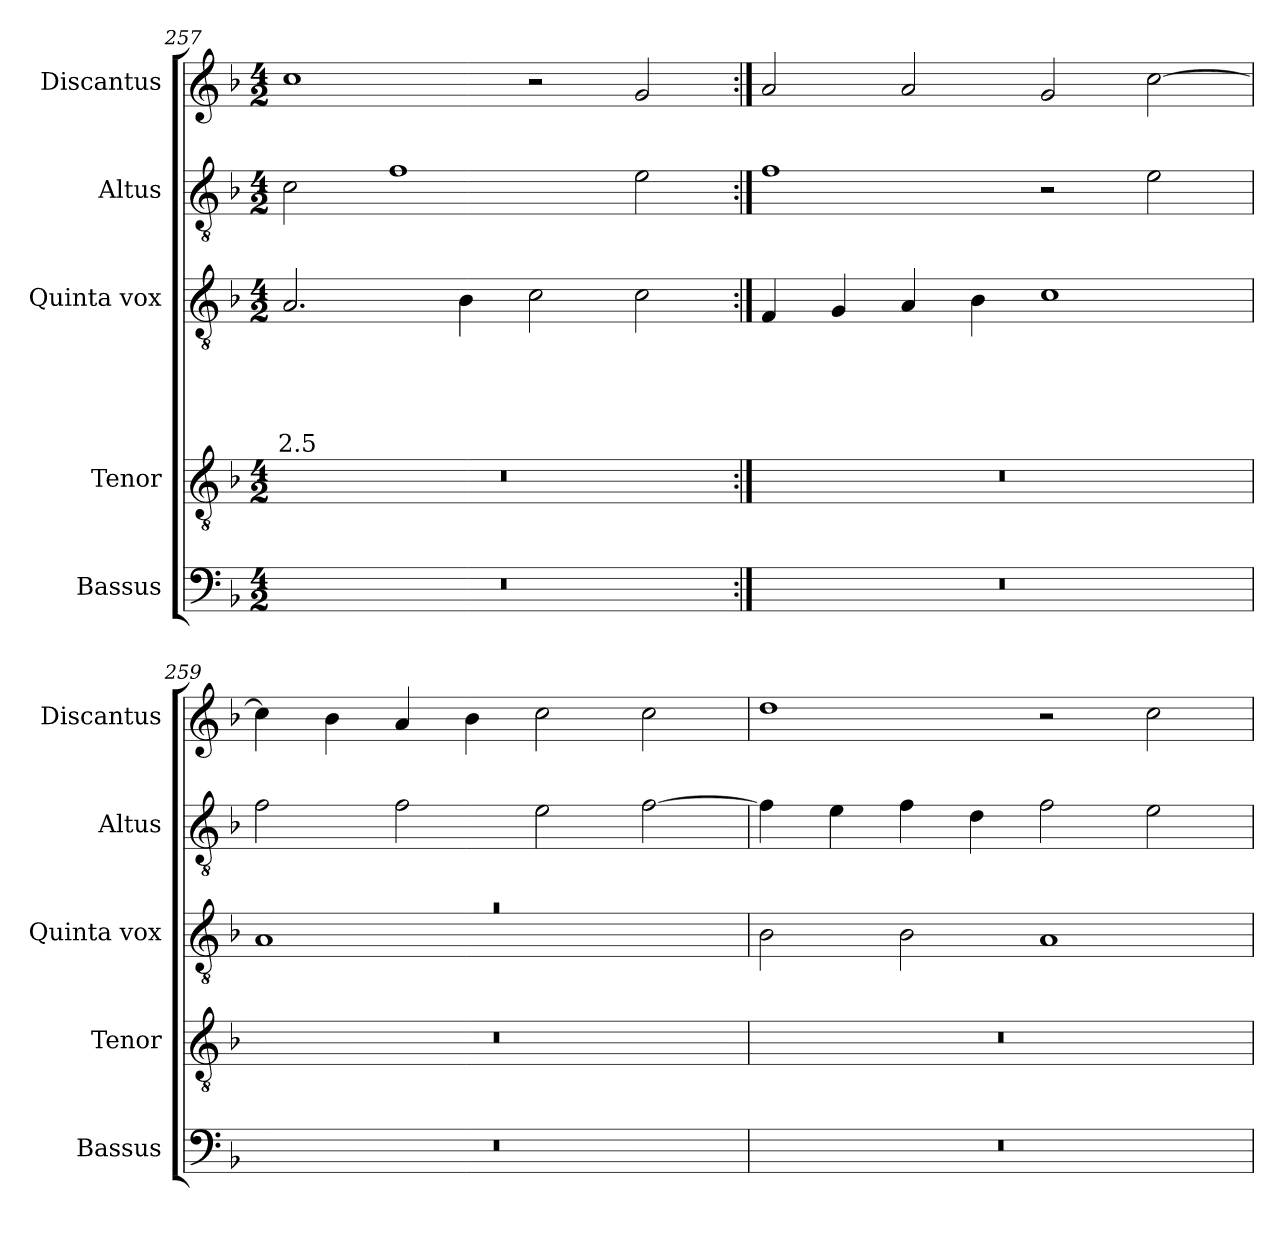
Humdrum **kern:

**kern	**kern	**kern	**text	**text	**text	**text	**text	**kern	**kern
*part5	*part4	*part3	*part3	*part3	*part3	*part3	*part3	*part2	*part1
*staff5	*staff4	*staff3	*staff3	*staff3	*staff3	*staff3	*staff3	*staff2	*staff1
*I"Bassus	*I"Tenor	*I"Quinta vox	*	*	*	*	*	*I"Altus	*I"Discantus
*I'Bassus	*I'Tenor	*I'Quinta vox	*	*	*	*	*	*I'Altus	*I'Discantus
*clefF4	*clefGv2	*clefGv2	*	*	*	*	*	*clefGv2	*clefG2
*ITrd-3c-5	*ITrd-3c-5	*	*	*	*	*	*	*ITrd-3c-5	*ITrd-3c-5
*k[b-e-]	*k[b-e-]	*k[b-]	*	*	*	*	*	*k[b-e-]	*k[b-e-]
*B-:	*B-:	*F:	*	*	*	*	*	*B-:	*B-:
*M4/2	*M4/2	*M4/2	*	*	*	*	*	*M4/2	*M4/2
=257	=257	=257	=257	=257	=257	=257	=257	=257	=257
!	!	!	!	!	!	!	!LO:LY:b	!	!
0r	0r	2.A/	.	.	.	.	2.5	2f\	1ff
.	.	.	.	.	.	.	.	1b-	.
.	.	4B-\	.	.	.	.	.	.	.
.	.	2c\	.	.	.	.	.	.	2r
.	.	2c\	.	.	.	.	.	2a\	2cc/
=258:|!	=258:|!	=258:|!	=258:|!	=258:|!	=258:|!	=258:|!	=258:|!	=258:|!	=258:|!
0r	0r	4F/	.	.	.	.	.	1b-	2dd/
.	.	4G/	.	.	.	.	.	.	.
.	.	4A/	.	.	.	.	.	.	2dd/
.	.	4B-\	.	.	.	.	.	.	.
.	.	1c	.	.	.	.	.	2r	2cc/
.	.	.	.	.	.	.	.	2a\	[>2ff\
!!LO:PB:g=z
=259	=259	=259	=259	=259	=259	=259	=259	=259	=259
!	!	!LO:N:vis=1	!	!	!	!	!	!	!
*	*	*^	*	*	*	*	*	*	*
0r	0r	0ra	1A	.	.	.	.	.	2b-\	4ff\]
.	.	.	.	.	.	.	.	.	.	4ee-\
.	.	.	.	.	.	.	.	.	2b-\	4dd/
.	.	.	.	.	.	.	.	.	.	4ee-\
.	.	.	1ryy	.	.	.	.	.	2a\	2ff\
.	.	.	.	.	.	.	.	.	[>2b-\	2ff\
*	*	*v	*v	*	*	*	*	*	*	*
=260	=260	=260	=260	=260	=260	=260	=260	=260	=260
0r	0r	2B-\	.	.	.	.	.	4b-\]	1gg
.	.	.	.	.	.	.	.	4a\	.
.	.	2B-\	.	.	.	.	.	4b-\	.
.	.	.	.	.	.	.	.	4g\	.
.	.	1A	.	.	.	.	.	2b-\	2r
.	.	.	.	.	.	.	.	2a\	2ff\
=	=	=	=	=	=	=	=	=	=
*-	*-	*-	*-	*-	*-	*-	*-	*-	*-
